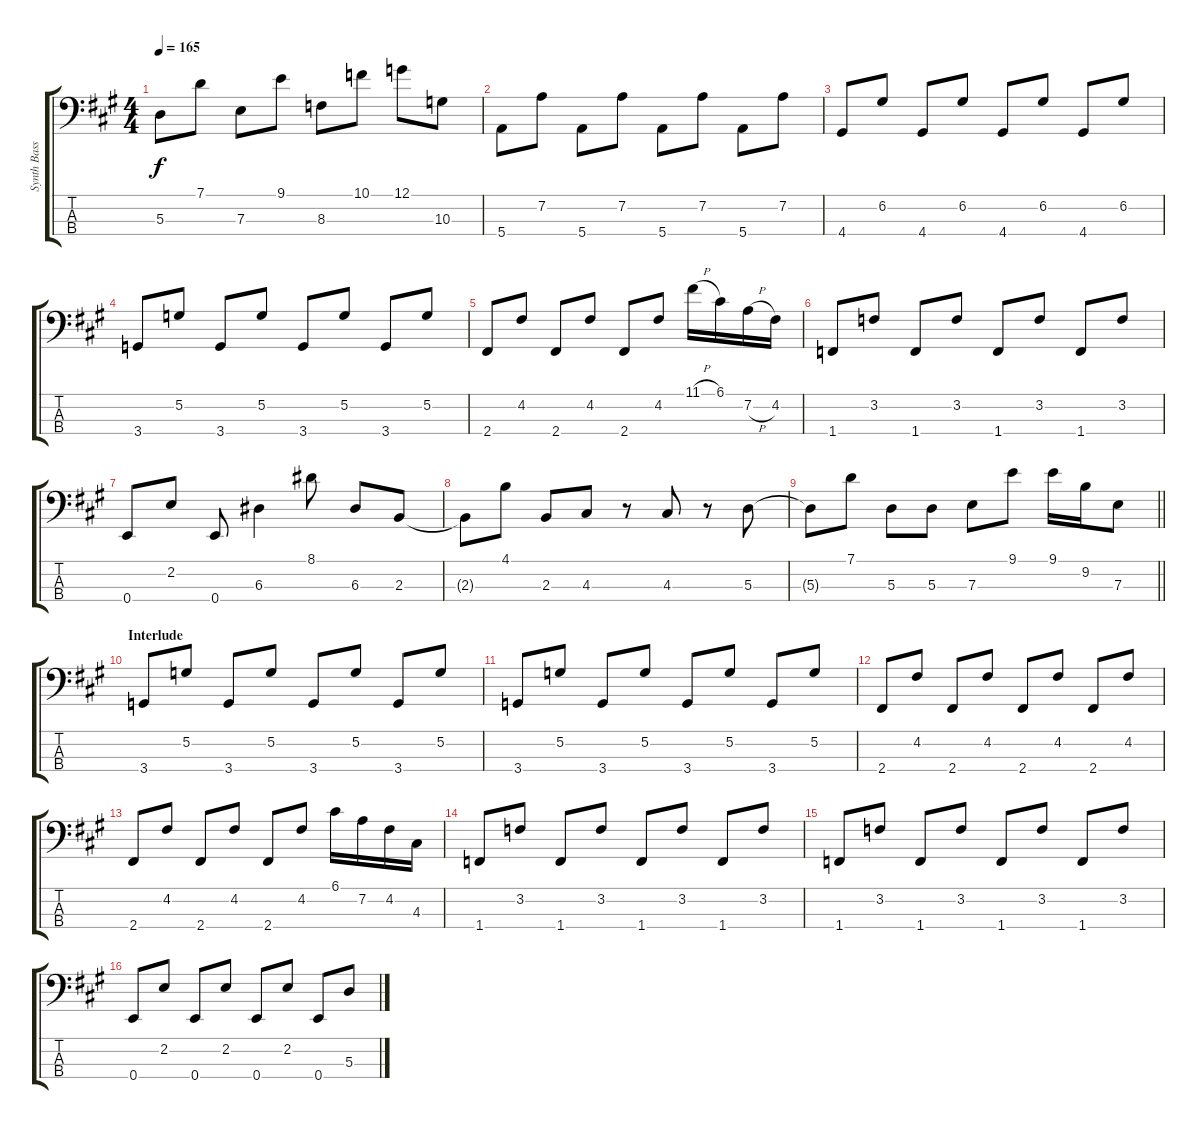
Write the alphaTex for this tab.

\track ("Synth Bass" "Synth Bass") {instrument synthbass2}
\staff {score tabs}
\tuning (G2 D2 A1 E1) {hide}
\ts (4 4)
\tempo 165
\clef f4
\ks a
5.3.8{dy f} 7.1.8 7.3.8 9.1.8 8.3.8 10.1.8 12.1.8 10.3.8 |
5.4.8 7.2.8 5.4.8 7.2.8 5.4.8 7.2.8 5.4.8 7.2.8 |
4.4.8 6.2.8 4.4.8 6.2.8 4.4.8 6.2.8 4.4.8 6.2.8 |
3.4.8 5.2.8 3.4.8 5.2.8 3.4.8 5.2.8 3.4.8 5.2.8 |
2.4.8 4.2.8 2.4.8 4.2.8 2.4.8 4.2.8 11.1{h}.16 6.1.16 7.2{h}.16 4.2.16 |
1.4.8 3.2.8 1.4.8 3.2.8 1.4.8 3.2.8 1.4.8 3.2.8 |
0.4.8 2.2.8 0.4.8 6.3.4 8.1.8 6.3.8 2.3.8 |
2.3{t}.8 4.1.8 2.3.8 4.3.8 r.8 4.3.8 r.8 5.3.8 |
\barLineRight lightlight
5.3{t}.8 7.1.8 5.3.8 5.3.8 7.3.8 9.1.8 9.1.16 9.2.16 7.3.8 |
\section ("" "Interlude")
3.4.8 5.2.8 3.4.8 5.2.8 3.4.8 5.2.8 3.4.8 5.2.8 |
3.4.8 5.2.8 3.4.8 5.2.8 3.4.8 5.2.8 3.4.8 5.2.8 |
2.4.8 4.2.8 2.4.8 4.2.8 2.4.8 4.2.8 2.4.8 4.2.8 |
2.4.8 4.2.8 2.4.8 4.2.8 2.4.8 4.2.8 6.1.16 7.2.16 4.2.16 4.3.16 |
1.4.8 3.2.8 1.4.8 3.2.8 1.4.8 3.2.8 1.4.8 3.2.8 |
1.4.8 3.2.8 1.4.8 3.2.8 1.4.8 3.2.8 1.4.8 3.2.8 |
0.4.8 2.2.8 0.4.8 2.2.8 0.4.8 2.2.8 0.4.8 5.3.8
